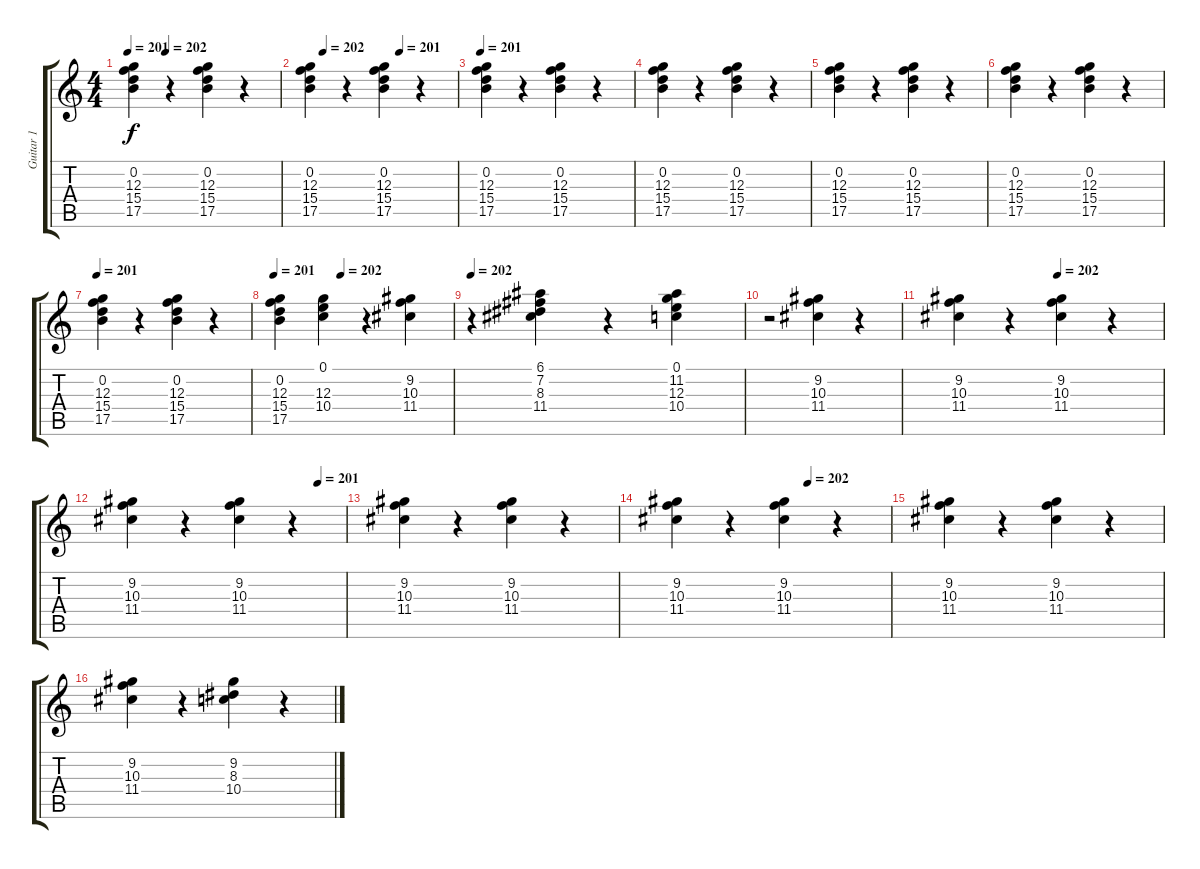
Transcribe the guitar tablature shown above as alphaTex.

\track ("Guitar 1" "Guitar 1") {instrument electricguitarjazz}
\staff {score tabs}
\tuning (E4 B3 G3 D3 A2 E2) {hide}
\ts (4 4)
\tempo 201
\tempo (202 0.25)
\clef g2
\ks c
(0.2 12.3 15.4 17.5).4{dy f} r.4 (0.2 12.3 15.4 17.5).4 r.4 |
\tempo (202 0.125)
\tempo (201 0.625)
(0.2 12.3 15.4 17.5).4 r.4 (0.2 12.3 15.4 17.5).4 r.4 |
\tempo 201
(0.2 12.3 15.4 17.5).4 r.4 (0.2 12.3 15.4 17.5).4 r.4 |
(0.2 12.3 15.4 17.5).4 r.4 (0.2 12.3 15.4 17.5).4 r.4 |
(0.2 12.3 15.4 17.5).4 r.4 (0.2 12.3 15.4 17.5).4 r.4 |
(0.2 12.3 15.4 17.5).4 r.4 (0.2 12.3 15.4 17.5).4 r.4 |
\tempo 201
(0.2 12.3 15.4 17.5).4 r.4 (0.2 12.3 15.4 17.5).4 r.4 |
\tempo 201
\tempo (202 0.375)
(0.2 12.3 15.4 17.5).4 (0.1 12.3 10.4).4 r.4 (9.2 10.3 11.4).4 |
\tempo 202
r.4 (6.1 7.2 8.3 11.4).4 r.4 (0.1 11.2 12.3 10.4).4 |
r.2 (9.2 10.3 11.4).4 r.4 |
\tempo (202 0.5)
(9.2 10.3 11.4).4 r.4 (9.2 10.3 11.4).4 r.4 |
\tempo (201 0.875)
(9.2 10.3 11.4).4 r.4 (9.2 10.3 11.4).4 r.4 |
(9.2 10.3 11.4).4 r.4 (9.2 10.3 11.4).4 r.4 |
\tempo (202 0.625)
(9.2 10.3 11.4).4 r.4 (9.2 10.3 11.4).4 r.4 |
(9.2 10.3 11.4).4 r.4 (9.2 10.3 11.4).4 r.4 |
(9.2 10.3 11.4).4 r.4 (9.2 8.3 10.4).4 r.4
